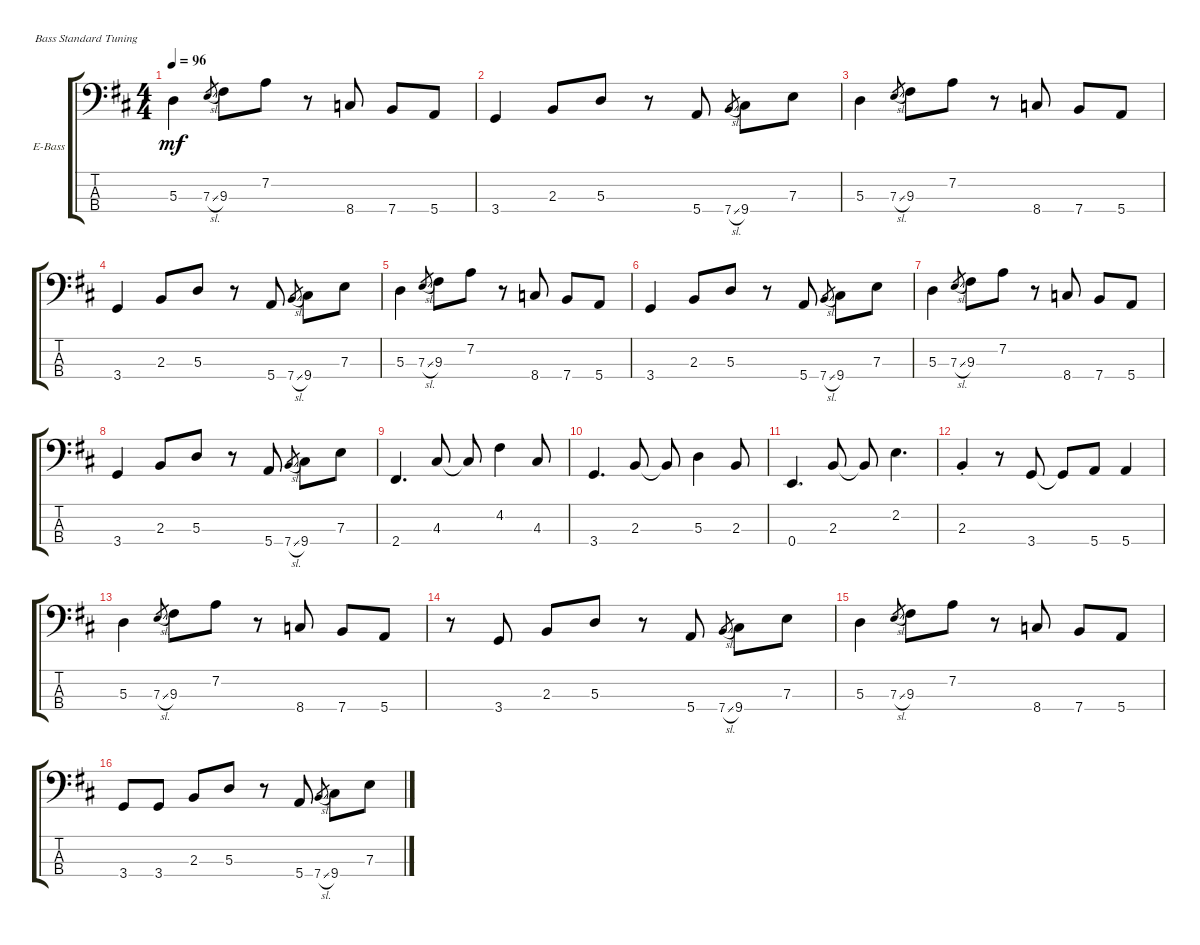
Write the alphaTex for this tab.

\defaultSystemsLayout 4
\bracketExtendMode groupsimilarinstruments
\firstSystemTrackNameOrientation horizontal
\otherSystemsTrackNameOrientation horizontal
\track ("Electric Bass" "E-Bass") {instrument electricbassfinger}
\staff {score tabs}
\tuning (G2 D2 A1 E1)
\ts (4 4)
\tempo 96
\clef f4
\ks d
5.3.4{dy mf} 7.3{sl}.8{gr} 9.3.8 7.2.8 r.8 8.4.8 7.4.8 5.4.8 |
3.4.4 2.3.8 5.3.8 r.8 5.4.8 7.4{sl}.8{gr} 9.4.8 7.3.8 |
5.3.4 7.3{sl}.8{gr} 9.3.8 7.2.8 r.8 8.4.8 7.4.8 5.4.8 |
3.4.4 2.3.8 5.3.8 r.8 5.4.8 7.4{sl}.8{gr} 9.4.8 7.3.8 |
5.3.4 7.3{sl}.8{gr} 9.3.8 7.2.8 r.8 8.4.8 7.4.8 5.4.8 |
3.4.4 2.3.8 5.3.8 r.8 5.4.8 7.4{sl}.8{gr} 9.4.8 7.3.8 |
5.3.4 7.3{sl}.8{gr} 9.3.8 7.2.8 r.8 8.4.8 7.4.8 5.4.8 |
3.4.4 2.3.8 5.3.8 r.8 5.4.8 7.4{sl}.8{gr} 9.4.8 7.3.8 |
2.4.4{d} 4.3.8 4.3{t}.8 4.2.4 4.3.8 |
3.4.4{d} 2.3.8 2.3{t}.8 5.3.4 2.3.8 |
0.4.4{d} 2.3.8 2.3{t}.8 2.2.4{d} |
2.3{st}.4 r.8 3.4.8 3.4{t}.8 5.4.8 5.4.4 |
5.3.4 7.3{sl}.8{gr} 9.3.8 7.2.8 r.8 8.4.8 7.4.8 5.4.8 |
r.8 3.4.8 2.3.8 5.3.8 r.8 5.4.8 7.4{sl}.8{gr} 9.4.8 7.3.8 |
5.3.4 7.3{sl}.8{gr} 9.3.8 7.2.8 r.8 8.4.8 7.4.8 5.4.8 |
3.4.8 3.4.8 2.3.8 5.3.8 r.8 5.4.8 7.4{sl}.8{gr} 9.4.8 7.3.8
